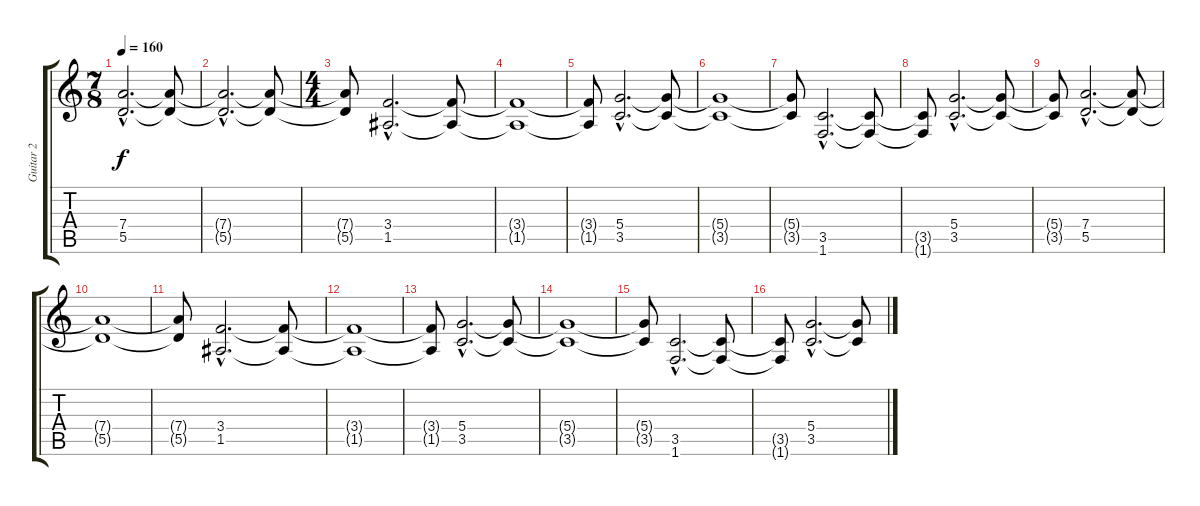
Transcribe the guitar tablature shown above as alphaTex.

\track ("Guitar 2" "Guitar 2") {instrument overdrivenguitar}
\staff {score tabs}
\tuning (E4 B3 G3 D3 A2 E2) {hide}
\ts (7 8)
\tempo 160
\clef g2
\ks c
(7.4{hac t} 5.5{hac t}).2{d dy f} (7.4{t} 5.5{t}).8 |
(7.4{hac t} 5.5{hac t}).2{d} (7.4{t} 5.5{t}).8 |
\ts (4 4)
(7.4{t} 5.5{t}).8 (3.4{hac} 1.5{hac}).2{d} (3.4{t} 1.5{t}).8 |
(3.4{t} 1.5{t}).1 |
(3.4{t} 1.5{t}).8 (5.4{hac} 3.5{hac}).2{d} (5.4{t} 3.5{t}).8 |
(5.4{t} 3.5{t}).1 |
(5.4{t} 3.5{t}).8 (3.5{hac} 1.6{hac}).2{d} (3.5{t} 1.6{t}).8 |
(3.5{t} 1.6{t}).8 (5.4{hac} 3.5{hac}).2{d} (5.4{t} 3.5{t}).8 |
(5.4{t} 3.5{t}).8 (7.4{hac} 5.5{hac}).2{d} (7.4{t} 5.5{t}).8 |
(7.4{t} 5.5{t}).1 |
(7.4{t} 5.5{t}).8 (3.4{hac} 1.5{hac}).2{d} (3.4{t} 1.5{t}).8 |
(3.4{t} 1.5{t}).1 |
(3.4{t} 1.5{t}).8 (5.4{hac} 3.5{hac}).2{d} (5.4{t} 3.5{t}).8 |
(5.4{t} 3.5{t}).1 |
(5.4{t} 3.5{t}).8 (3.5{hac} 1.6{hac}).2{d} (3.5{t} 1.6{t}).8 |
(3.5{t} 1.6{t}).8 (5.4{hac} 3.5{hac}).2{d} (5.4{t} 3.5{t}).8
